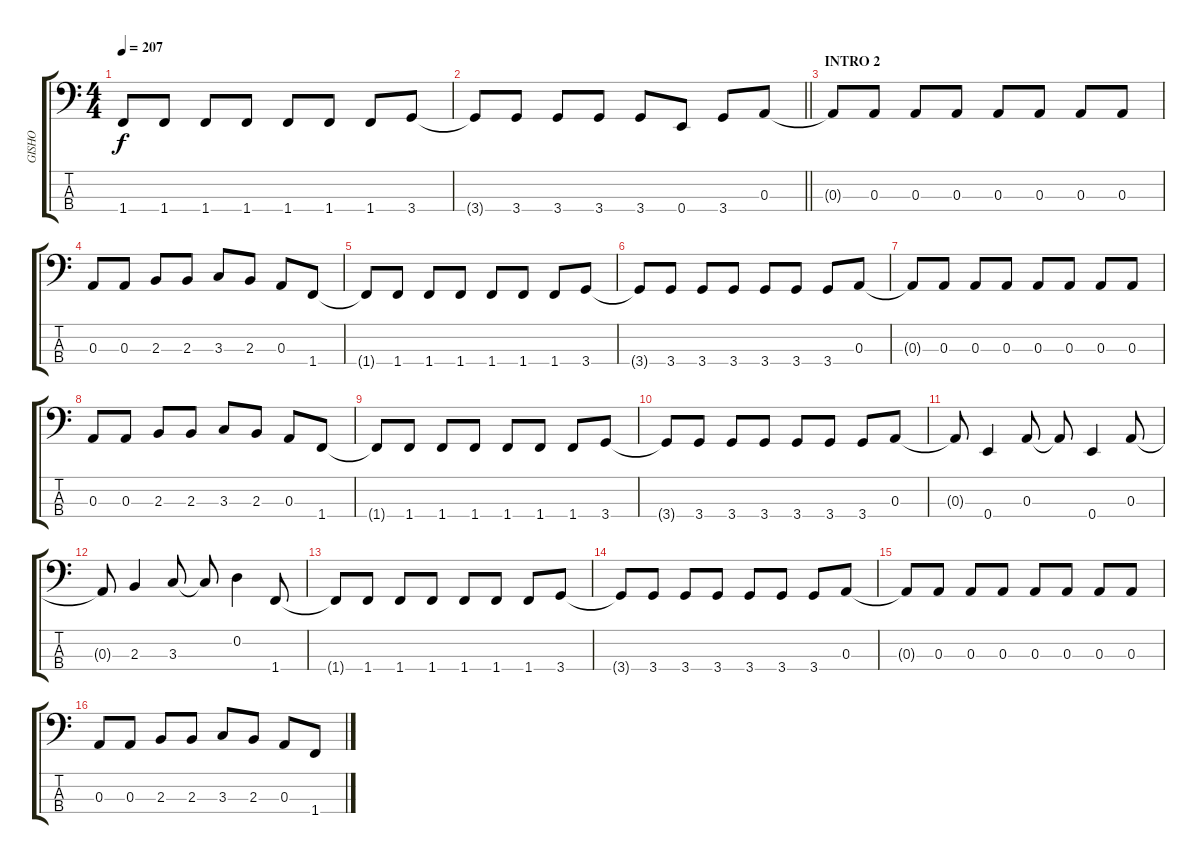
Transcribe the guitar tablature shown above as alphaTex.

\track ("GISHO" "GISHO") {instrument electricbasspick}
\staff {score tabs}
\tuning (G2 D2 A1 E1) {hide}
\ts (4 4)
\tempo 207
\clef f4
\ks c
1.4{t}.8{dy f} 1.4.8 1.4.8 1.4.8 1.4.8 1.4.8 1.4.8 3.4.8 |
\barLineRight lightlight
3.4{t}.8 3.4.8 3.4.8 3.4.8 3.4.8 0.4.8 3.4.8 0.3.8 |
\section ("" "INTRO 2")
0.3{t}.8 0.3.8 0.3.8 0.3.8 0.3.8 0.3.8 0.3.8 0.3.8 |
0.3.8 0.3.8 2.3.8 2.3.8 3.3.8 2.3.8 0.3.8 1.4.8 |
1.4{t}.8 1.4.8 1.4.8 1.4.8 1.4.8 1.4.8 1.4.8 3.4.8 |
3.4{t}.8 3.4.8 3.4.8 3.4.8 3.4.8 3.4.8 3.4.8 0.3.8 |
0.3{t}.8 0.3.8 0.3.8 0.3.8 0.3.8 0.3.8 0.3.8 0.3.8 |
0.3.8 0.3.8 2.3.8 2.3.8 3.3.8 2.3.8 0.3.8 1.4.8 |
1.4{t}.8 1.4.8 1.4.8 1.4.8 1.4.8 1.4.8 1.4.8 3.4.8 |
3.4{t}.8 3.4.8 3.4.8 3.4.8 3.4.8 3.4.8 3.4.8 0.3.8 |
0.3{t}.8 0.4.4 0.3.8 0.3{t}.8 0.4.4 0.3.8 |
0.3{t}.8 2.3.4 3.3.8 3.3{t}.8 0.2.4 1.4.8 |
1.4{t}.8 1.4.8 1.4.8 1.4.8 1.4.8 1.4.8 1.4.8 3.4.8 |
3.4{t}.8 3.4.8 3.4.8 3.4.8 3.4.8 3.4.8 3.4.8 0.3.8 |
0.3{t}.8 0.3.8 0.3.8 0.3.8 0.3.8 0.3.8 0.3.8 0.3.8 |
0.3.8 0.3.8 2.3.8 2.3.8 3.3.8 2.3.8 0.3.8 1.4.8
